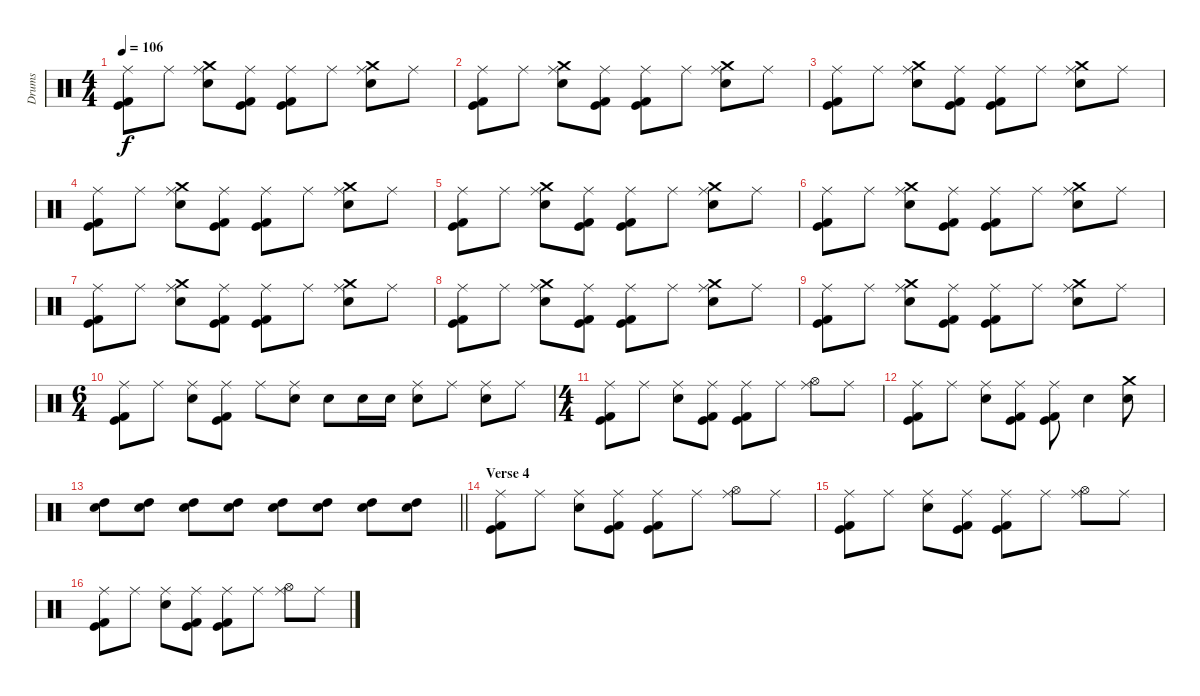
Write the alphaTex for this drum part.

\track ("Drums" "Drums") {instrument percussion}
\staff {score}
\articulation defaults
\ts (4 4)
\tempo 106
\clef neutral
\ks c
("Ride (middle)" "Kick (hit)" "Kick (hit) 2").8{dy f} "Ride (middle)".8 ("Ride (middle)" "Snare (hit) 2" "Crash medium (hit)").8 ("Ride (middle)" "Kick (hit)" "Kick (hit) 2").8 ("Ride (middle)" "Kick (hit)" "Kick (hit) 2").8 "Ride (middle)".8 ("Ride (middle)" "Snare (hit) 2" "Crash medium (hit)").8 "Ride (middle)".8 |
("Ride (middle)" "Kick (hit)" "Kick (hit) 2").8 "Ride (middle)".8 ("Ride (middle)" "Snare (hit) 2" "Crash medium (hit)").8 ("Ride (middle)" "Kick (hit)" "Kick (hit) 2").8 ("Ride (middle)" "Kick (hit)" "Kick (hit) 2").8 "Ride (middle)".8 ("Ride (middle)" "Snare (hit) 2" "Crash medium (hit)").8 "Ride (middle)".8 |
("Ride (middle)" "Kick (hit)" "Kick (hit) 2").8 "Ride (middle)".8 ("Ride (middle)" "Snare (hit) 2" "Crash medium (hit)").8 ("Ride (middle)" "Kick (hit)" "Kick (hit) 2").8 ("Ride (middle)" "Kick (hit)" "Kick (hit) 2").8 "Ride (middle)".8 ("Ride (middle)" "Snare (hit) 2" "Crash medium (hit)").8 "Ride (middle)".8 |
("Ride (middle)" "Kick (hit)" "Kick (hit) 2").8 "Ride (middle)".8 ("Ride (middle)" "Snare (hit) 2" "Crash medium (hit)").8 ("Ride (middle)" "Kick (hit)" "Kick (hit) 2").8 ("Ride (middle)" "Kick (hit)" "Kick (hit) 2").8 "Ride (middle)".8 ("Ride (middle)" "Snare (hit) 2" "Crash medium (hit)").8 "Ride (middle)".8 |
("Ride (middle)" "Kick (hit)" "Kick (hit) 2").8 "Ride (middle)".8 ("Ride (middle)" "Snare (hit) 2" "Crash medium (hit)").8 ("Ride (middle)" "Kick (hit)" "Kick (hit) 2").8 ("Ride (middle)" "Kick (hit)" "Kick (hit) 2").8 "Ride (middle)".8 ("Ride (middle)" "Snare (hit) 2" "Crash medium (hit)").8 "Ride (middle)".8 |
("Ride (middle)" "Kick (hit)" "Kick (hit) 2").8 "Ride (middle)".8 ("Ride (middle)" "Snare (hit) 2" "Crash medium (hit)").8 ("Ride (middle)" "Kick (hit)" "Kick (hit) 2").8 ("Ride (middle)" "Kick (hit)" "Kick (hit) 2").8 "Ride (middle)".8 ("Ride (middle)" "Snare (hit) 2" "Crash medium (hit)").8 "Ride (middle)".8 |
("Ride (middle)" "Kick (hit)" "Kick (hit) 2").8 "Ride (middle)".8 ("Ride (middle)" "Snare (hit) 2" "Crash medium (hit)").8 ("Ride (middle)" "Kick (hit)" "Kick (hit) 2").8 ("Ride (middle)" "Kick (hit)" "Kick (hit) 2").8 "Ride (middle)".8 ("Ride (middle)" "Snare (hit) 2" "Crash medium (hit)").8 "Ride (middle)".8 |
("Ride (middle)" "Kick (hit)" "Kick (hit) 2").8 "Ride (middle)".8 ("Ride (middle)" "Snare (hit) 2" "Crash medium (hit)").8 ("Ride (middle)" "Kick (hit)" "Kick (hit) 2").8 ("Ride (middle)" "Kick (hit)" "Kick (hit) 2").8 "Ride (middle)".8 ("Ride (middle)" "Snare (hit) 2" "Crash medium (hit)").8 "Ride (middle)".8 |
("Ride (middle)" "Kick (hit)" "Kick (hit) 2").8 "Ride (middle)".8 ("Ride (middle)" "Snare (hit) 2" "Crash medium (hit)").8 ("Ride (middle)" "Kick (hit)" "Kick (hit) 2").8 ("Ride (middle)" "Kick (hit)" "Kick (hit) 2").8 "Ride (middle)".8 ("Ride (middle)" "Snare (hit) 2" "Crash medium (hit)").8 "Ride (middle)".8 |
\ts (6 4)
("Ride (middle)" "Kick (hit)" "Kick (hit) 2").8 "Ride (middle)".8 ("Ride (middle)" "Snare (hit) 2").8 ("Ride (middle)" "Kick (hit)" "Kick (hit) 2").8 "Ride (middle)".8 ("Ride (middle)" "Snare (hit) 2").8 "Snare (hit) 2".8 "Snare (hit) 2".16 "Snare (hit) 2".16 ("Ride (middle)" "Snare (hit) 2").8 "Ride (middle)".8 ("Ride (middle)" "Snare (hit) 2").8 "Ride (middle)".8 |
\ts (4 4)
("Ride (middle)" "Kick (hit)" "Kick (hit) 2").8 "Ride (middle)".8 ("Ride (middle)" "Snare (hit) 2").8 ("Ride (middle)" "Kick (hit)" "Kick (hit) 2").8 ("Ride (middle)" "Kick (hit)" "Kick (hit) 2").8 "Ride (middle)".8 ("Ride (middle)" "Hi-Hat (open)").8 "Ride (middle)".8 |
("Ride (middle)" "Kick (hit)" "Kick (hit) 2").8 "Ride (middle)".8 ("Ride (middle)" "Snare (hit) 2").8 ("Ride (middle)" "Kick (hit)" "Kick (hit) 2").8 ("Ride (middle)" "Kick (hit)" "Kick (hit) 2").8 "Snare (hit) 2".4 ("Crash medium (hit)" "Snare (hit) 2").8 |
\barLineRight lightlight
("High Tom (hit)" "Snare (hit) 2").8 ("High Tom (hit)" "Snare (hit) 2").8 ("High Tom (hit)" "Snare (hit) 2").8 ("High Tom (hit)" "Snare (hit) 2").8 ("High Tom (hit)" "Snare (hit) 2").8 ("High Tom (hit)" "Snare (hit) 2").8 ("High Tom (hit)" "Snare (hit) 2").8 ("High Tom (hit)" "Snare (hit) 2").8 |
\section ("" "Verse 4")
("Ride (middle)" "Kick (hit)" "Kick (hit) 2").8 "Ride (middle)".8 ("Ride (middle)" "Snare (hit) 2").8 ("Ride (middle)" "Kick (hit)" "Kick (hit) 2").8 ("Ride (middle)" "Kick (hit)" "Kick (hit) 2").8 "Ride (middle)".8 ("Ride (middle)" "Hi-Hat (open)").8 "Ride (middle)".8 |
("Ride (middle)" "Kick (hit)" "Kick (hit) 2").8 "Ride (middle)".8 ("Ride (middle)" "Snare (hit) 2").8 ("Ride (middle)" "Kick (hit)" "Kick (hit) 2").8 ("Ride (middle)" "Kick (hit)" "Kick (hit) 2").8 "Ride (middle)".8 ("Ride (middle)" "Hi-Hat (open)").8 "Ride (middle)".8 |
("Ride (middle)" "Kick (hit)" "Kick (hit) 2").8 "Ride (middle)".8 ("Ride (middle)" "Snare (hit) 2").8 ("Ride (middle)" "Kick (hit)" "Kick (hit) 2").8 ("Ride (middle)" "Kick (hit)" "Kick (hit) 2").8 "Ride (middle)".8 ("Ride (middle)" "Hi-Hat (open)").8 "Ride (middle)".8
